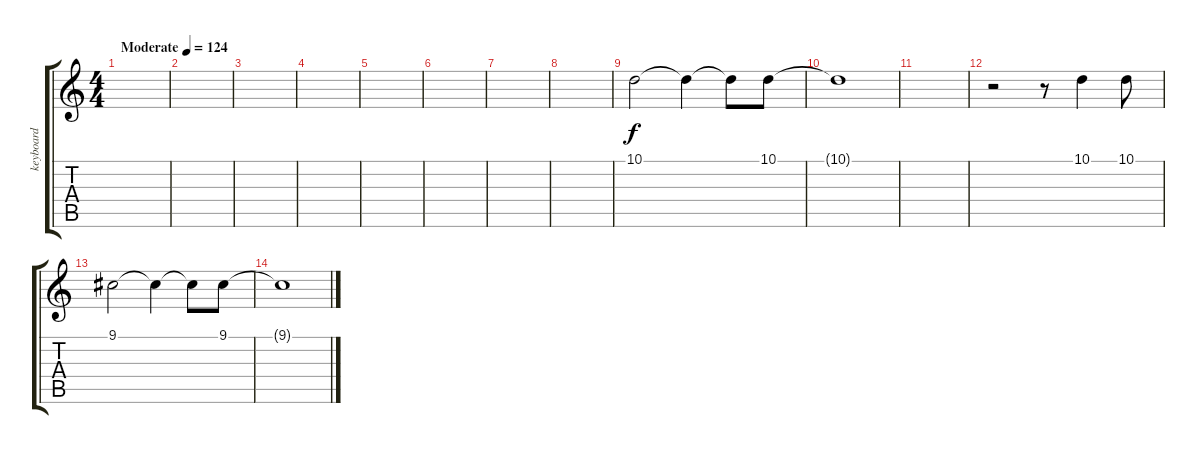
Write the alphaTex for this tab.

\track ("keyboard" "keyboard") {instrument fx7echoes}
\staff {score tabs}
\tuning (E4 B3 G3 D3 A2 E2) {hide}
\ts (4 4)
\tempo (124 "Moderate")
\clef g2
\ks c
|
|
|
|
|
|
|
|
10.1.2 10.1{t}.4 10.1{t}.8 10.1.8 |
10.1{t}.1 |
|
r.2 r.8 10.1.4 10.1.8 |
9.1.2 9.1{t}.4 9.1{t}.8 9.1.8 |
9.1{t}.1
